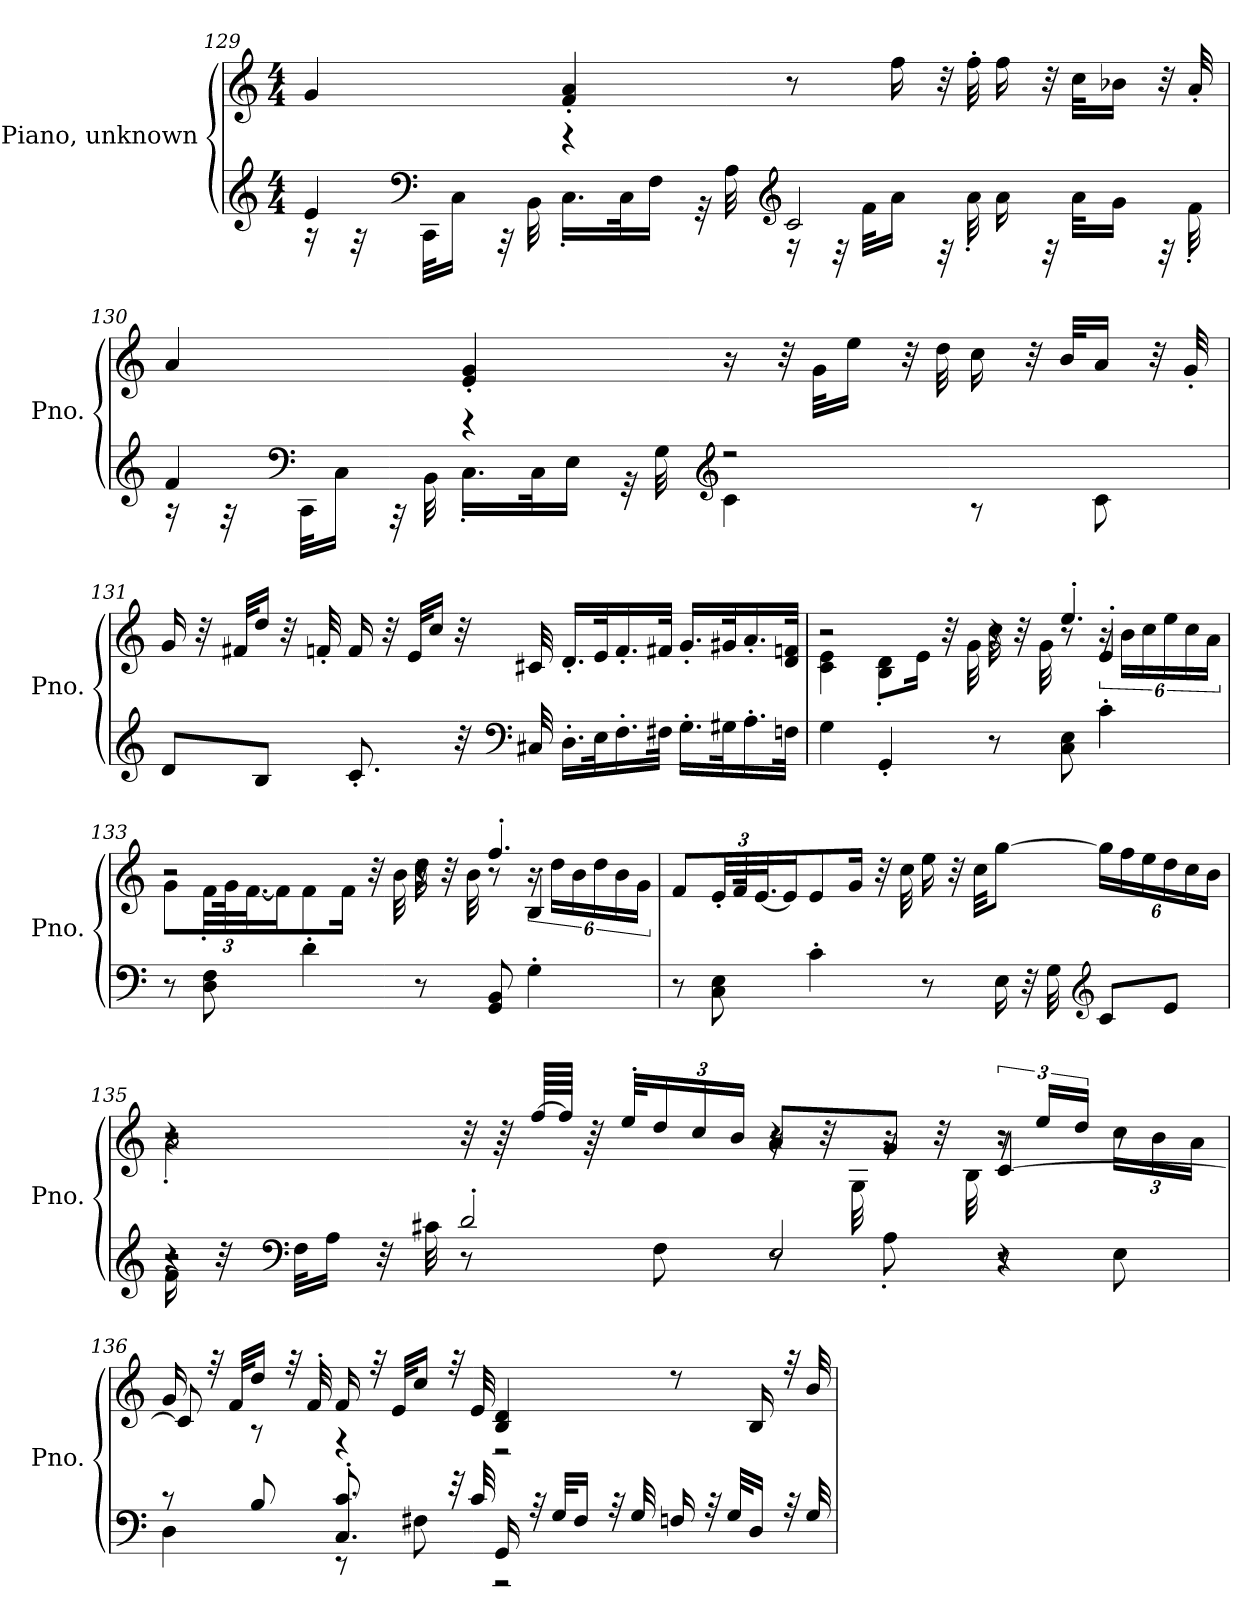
**kern	**kern
*part1	*part1
*staff2	*staff1
*I"Piano, unknown	*
*I'Pno.	*
!!LO:LB:g=z
*clefG2	*clefG2
*k[]	*k[]
*M4/4	*M4/4
=129	=129
*^	*
4e/	16r	4g/
.	32r	.
*clefF4	*	*
.	32CC\KLL	.
.	16C\JJ	.
.	32r	.
.	32BB\	.
4r	16.C'\LL	4f/' 4a/'
.	32C\K	.
.	16F\JJ	.
.	32r	.
.	32A\	.
*clefG2	*	*
2c/	16r	8r
.	32r	.
.	32f\KLL	.
.	16a\JJ	16ff\
.	32r	32r
.	32a'\	32ff'\
.	16a\	16ff\
.	32r	32r
.	32a\KLL	32cc\KLL
.	16g\JJ	16b-X\JJ
.	32r	32r
.	32f'\	32a'/
!!LO:PB:g=z
=130	=130	=130
4f/	16r	4a/
.	32r	.
*clefF4	*	*
.	32CC\KLL	.
.	16C\JJ	.
.	32r	.
.	32BB\	.
4r	16.C'\LL	4e/' 4g/'
.	32C\K	.
.	16E\JJ	.
.	32r	.
.	32G\	.
*clefG2	*	*
2r	4c\	16r
.	.	32r
.	.	32g\KLL
.	.	16ee\JJ
.	.	32r
.	.	32dd\
.	8r	16cc\
.	.	32r
.	.	32b/KLL
.	8c\	16a/JJ
.	.	32r
.	.	32g'/
*v	*v	*
!!LO:LB:g=z
=131	=131
8d/L	16g/
.	32r
.	32f#X/KLL
8B/J	16dd/JJ
.	32r
.	32fn'/
8.c'/	16f/
.	32r
.	32e/KLL
.	16cc/JJ
32r	32r
*clefF4	*
32C#X/	32c#X/
16.D'\LL	16.d'/LL
32E\K	32e/K
16.F'\	16.f'/
32F#X\JJk	32f#X/JJk
16.G'\LL	16.g'/LL
32G#X\K	32g#X/K
16.A'\	16.a'/
32Fn\JJk	32d/ 32fn/JJk
=132	=132
*	*^
*	*	*^
4G\	2r	4c\ 4e\	2r
4GG'/	.	8B\' 8d\'L	.
.	.	16e\Jk	.
.	.	32r	.
.	.	32g\	.
8r	8r	16cc\	4r
.	.	32r	.
.	.	32g\	.
8C\ 8E\	4.ee'/	8r	.
4c'\	.	24r	4e'/
.	.	24b\LL	.
.	.	24cc\	.
*	*	*Xbrackettup	*
.	.	24ee\	.
.	.	24cc\	.
.	.	24a\JJ	.
!!LO:LB:g=z	!!	!!
=133	=133	=133	=133
8r	2r	8g\L	2r
8D\ 8F\	.	48f'\LL	.
.	.	96g\K	.
.	.	[48.f\J	.
.	.	16f\J]	.
4d'\	.	8f\	.
.	.	16f\Jk	.
.	.	32r	.
.	.	32b\	.
8r	8r	16dd\	4r
.	.	32r	.
.	.	32b\	.
8GG/ 8BB/	4.ff'/	8r	.
*	*	*brackettup	*
4G'\	.	24r	4B'/
.	.	24dd\LL	.
.	.	24b\	.
*	*	*Xbrackettup	*
.	.	24dd\	.
.	.	24b\	.
.	.	24g\JJ	.
*	*v	*v	*v
=134	=134
8r	8f/L
8C\ 8E\	48e'/LL
.	96f/K
.	[48.e/J
.	16e/J]
4c'\	8e/
.	16g/Jk
.	32r
.	32cc\
8r	16ee\
.	32r
.	32cc\KKL
16E\	[8gg\J
32r	.
32G\	.
*clefG2	*
8c/L	24gg\LL]
.	24ff\
.	24ee\
8e/J	24dd\
.	24cc\
.	24b\JJ
!!LO:LB:g=z
=135	=135
*^	*^
*	*^	*	*^
4r	16f\	2r	4r	2a'\	2r
.	32r	.	.	.	.
*clefF4	*	*	*	*	*
.	32F\KLL	.	.	.	.
.	16A\JJ	.	.	.	.
.	32r	.	.	.	.
.	32c#X\	.	.	.	.
2d'/	8r	.	32r	.	.
.	.	.	64r	.	.
.	.	.	[64ff/LLLL	.	.
.	.	.	64ff/JJJJ]	.	.
.	.	.	64r	.	.
.	.	.	32ee'/KLL	.	.
.	8F\	.	24dd/	.	.
.	.	.	24cc/	.	.
.	.	.	24b/JJ	.	.
.	8r	2E/	8a/L	16r	4r
.	.	.	.	32r	.
.	.	.	.	32G\	.
.	8A'\	.	8g/J	16r	.
.	.	.	.	32r	.
.	.	.	.	32B\	.
*	*	*	*brackettup	*	*
4r	8r	.	24r	8r	[4c/
.	.	.	24ee/LL	.	.
.	.	.	24dd/JJ	.	.
*	*	*	*	*Xbrackettup	*
.	8E\	.	8r	24cc\LL	.
.	.	.	.	24b\	.
.	.	.	.	24a\JJ	.
*	*v	*v	*	*	*
*	*	*	*v	*v
!!LO:LB:g=z
=136	=136	=136	=136
8r	4D\	16g/	8c/]
.	.	32r	.
.	.	32f/KLL	.
8B/	.	16dd/JJ	8r
.	.	32r	.
.	.	32f'/	.
8.C/' 8.c/'	8r	16f/	4r
.	.	32r	.
.	.	32e/KLL	.
.	8F#X\	16cc/JJ	.
32r	.	32r	.
32c/	.	32e/	.
16GG/	2r	4B/ 4d/	2r
32r	.	.	.
32G/KLL	.	.	.
16F#/JJ	.	.	.
32r	.	.	.
32G/	.	.	.
16Fn/	.	8r	.
32r	.	.	.
32G/KLL	.	.	.
16D/JJ	.	16B/	.
32r	.	32r	.
32G/	.	32b/	.
*v	*v	*	*
*	*v	*v
=	=
*-	*-
